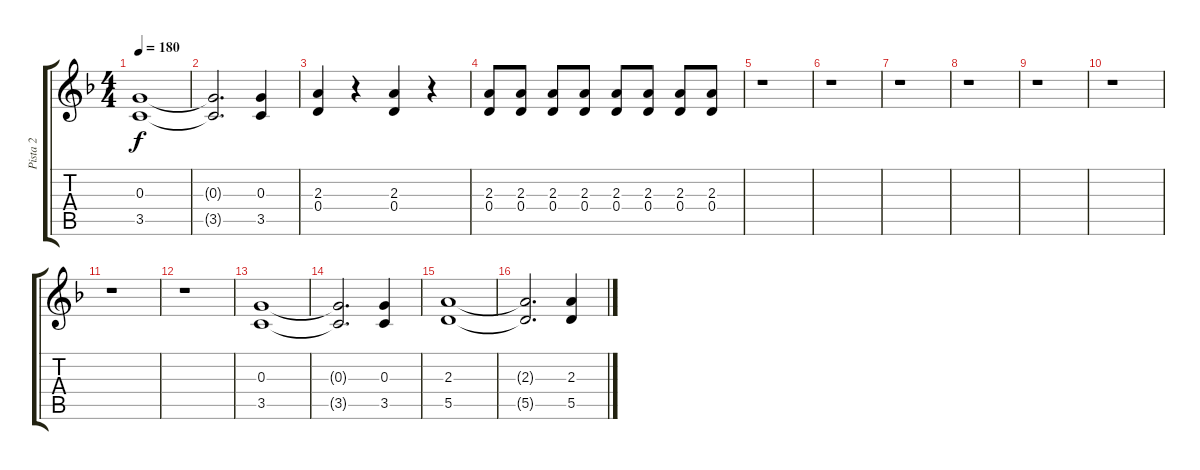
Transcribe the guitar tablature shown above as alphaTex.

\track ("Pista 2" "Pista 2") {instrument distortionguitar}
\staff {score tabs}
\tuning (E4 B3 G3 D3 A2 E2) {hide}
\ts (4 4)
\tempo 180
\clef g2
\ks dminor
(0.3 3.5).1{dy f} |
(0.3{t} 3.5{t}).2{d} (0.3 3.5).4 |
(2.3 0.4).4 r.4 (2.3 0.4).4 r.4 |
(2.3 0.4).8 (2.3 0.4).8 (2.3 0.4).8 (2.3 0.4).8 (2.3 0.4).8 (2.3 0.4).8 (2.3 0.4).8 (2.3 0.4).8 |
r.1 |
r.1 |
r.1 |
r.1 |
r.1 |
r.1 |
r.1 |
r.1 |
(0.3 3.5).1 |
(0.3{t} 3.5{t}).2{d} (0.3 3.5).4 |
(2.3 5.5).1 |
(2.3{t} 5.5{t}).2{d} (2.3 5.5).4
